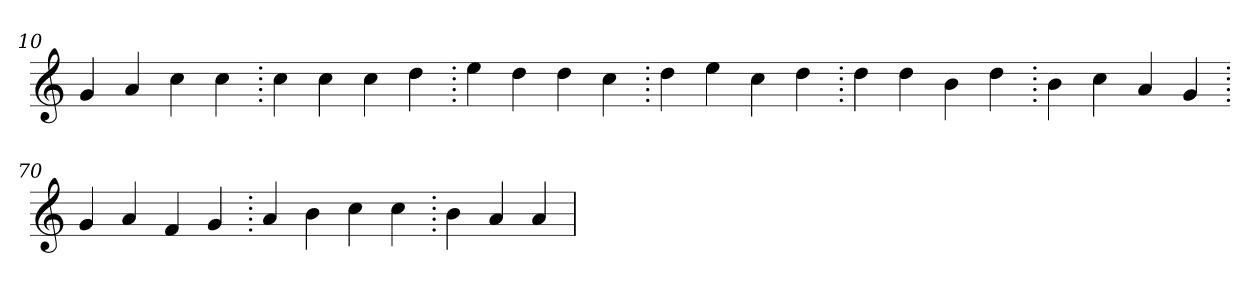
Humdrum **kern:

**kern
*part1
*staff1
*clefG2
=10.
4g
4a
4cc
4cc
=20.
4cc
4cc
4cc
4dd
=30.
4ee
4dd
4dd
4cc
=40.
4dd
4ee
4cc
4dd
=50.
4dd
4dd
4b
4dd
=60.
4b
4cc
4a
4g
=70.
4g
4a
4f
4g
=80.
4a
4b
4cc
4cc
=90.
4b
4a
4a
=
*-
